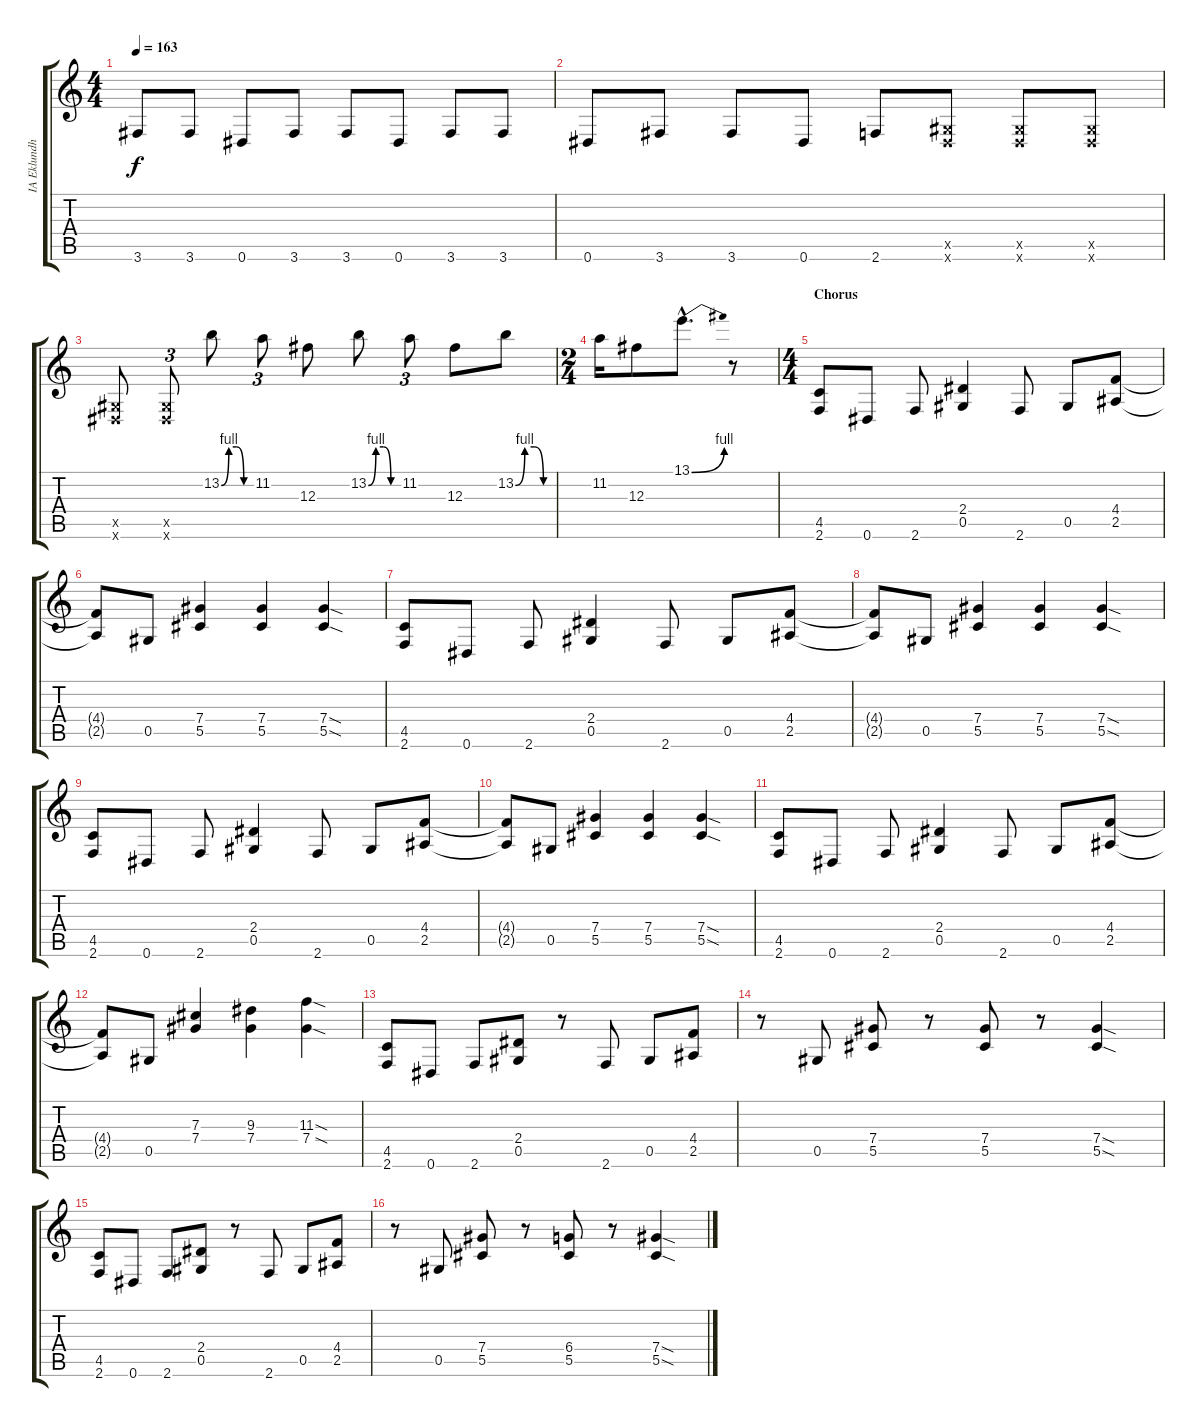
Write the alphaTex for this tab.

\track ("IA Eklundh" "IA Eklundh") {instrument distortionguitar}
\staff {score tabs}
\tuning (Eb4 Bb3 Gb3 Db3 Ab2 Eb2) {hide}
\ts (4 4)
\tempo 163
\clef g2
\ks c
3.6.8{dy f} 3.6.8 0.6.8 3.6.8 3.6.8 0.6.8 3.6.8 3.6.8 |
0.6.8 3.6.8 3.6.8 0.6.8 2.6.8 (0.5{x} 0.6{x}).8 (0.5{x} 0.6{x}).8 (0.5{x} 0.6{x}).8 |
(0.5{x} 0.6{x}).8 (0.5{x} 0.6{x}).8{tu (3 2)} 13.2{be (custom 0 0 15 4 30 4 45 0 60 0)}.8 11.2.8{tu (3 2)} 12.3.8 13.2{be (custom 0 0 15 4 30 4 45 0 60 0)}.8 11.2.8{tu (3 2)} 12.3.8 13.2{be (custom 0 0 15 4 30 4 45 0 60 0)}.8 |
\ts (2 4)
11.2.16 12.3.8 13.1{be (bend 0 0 60 4) hac}.8{d} r.8 |
\ts (4 4)
\section ("" "Chorus")
(4.5 2.6).8 0.6.8 2.6.8 (2.4 0.5).4 2.6.8 0.5.8 (4.4 2.5).8 |
(4.4{t} 2.5{t}).8 0.5.8 (7.4 5.5).4 (7.4 5.5).4 (7.4{sod} 5.5{sod}).4 |
(4.5 2.6).8 0.6.8 2.6.8 (2.4 0.5).4 2.6.8 0.5.8 (4.4 2.5).8 |
(4.4{t} 2.5{t}).8 0.5.8 (7.4 5.5).4 (7.4 5.5).4 (7.4{sod} 5.5{sod}).4 |
(4.5 2.6).8 0.6.8 2.6.8 (2.4 0.5).4 2.6.8 0.5.8 (4.4 2.5).8 |
(4.4{t} 2.5{t}).8 0.5.8 (7.4 5.5).4 (7.4 5.5).4 (7.4{sod} 5.5{sod}).4 |
(4.5 2.6).8 0.6.8 2.6.8 (2.4 0.5).4 2.6.8 0.5.8 (4.4 2.5).8 |
(4.4{t} 2.5{t}).8 0.5.8 (7.3 7.4).4 (9.3 7.4).4 (11.3{sod} 7.4{sod}).4 |
(4.5 2.6).8 0.6.8 2.6.8 (2.4 0.5).8 r.8 2.6.8 0.5.8 (4.4 2.5).8 |
r.8 0.5.8 (7.4 5.5).8 r.8 (7.4 5.5).8 r.8 (7.4{sod} 5.5{sod}).4 |
(4.5 2.6).8 0.6.8 2.6.8 (2.4 0.5).8 r.8 2.6.8 0.5.8 (4.4 2.5).8 |
r.8 0.5.8 (7.4 5.5).8 r.8 (6.4 5.5).8 r.8 (7.4{sod} 5.5{sod}).4
